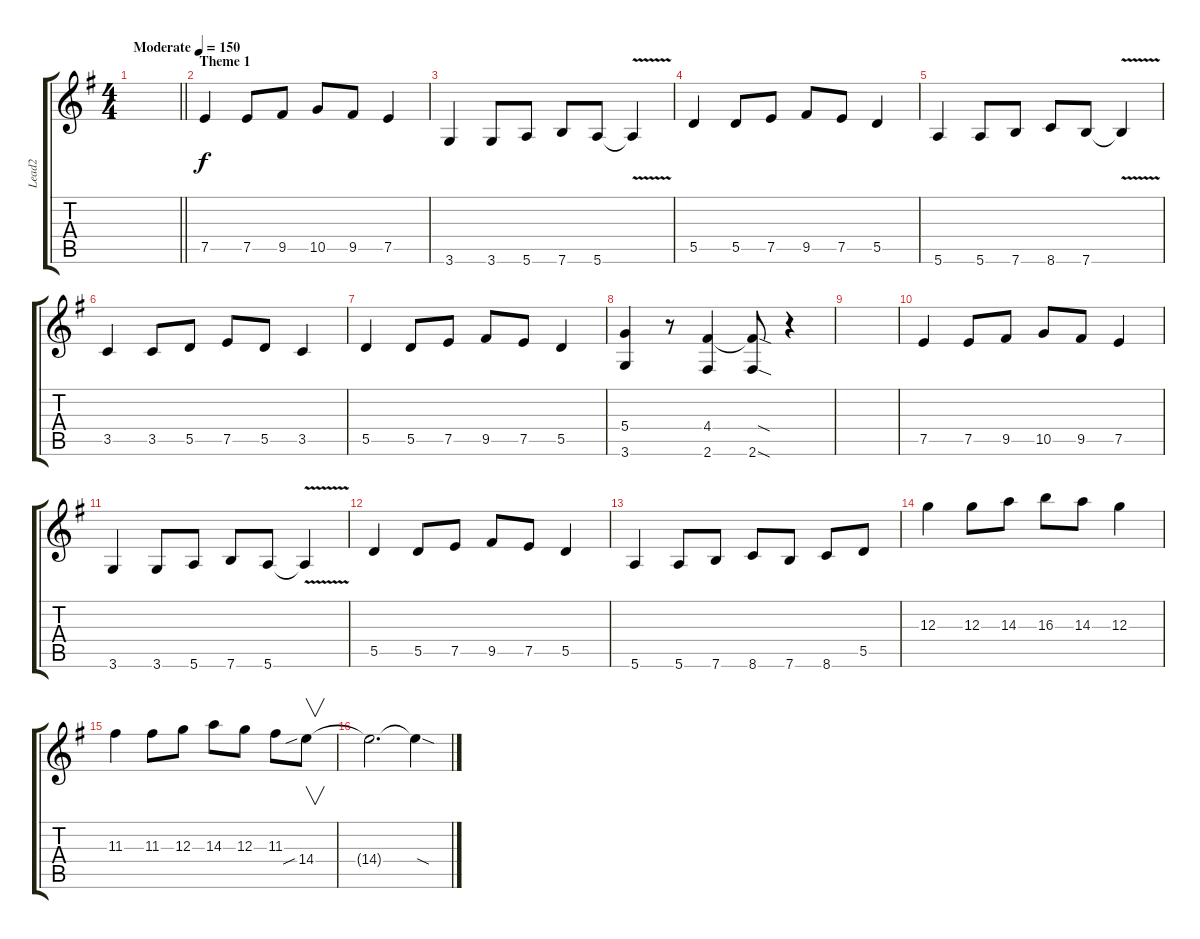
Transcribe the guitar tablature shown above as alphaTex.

\track ("Lead2" "Lead2") {instrument overdrivenguitar}
\staff {score tabs}
\tuning (E4 B3 G3 D3 A2 E2) {hide}
\ts (4 4)
\tempo (150 "Moderate")
\clef g2
\barLineRight lightlight
\ks eminor
|
\section ("" "Theme 1")
7.5.4 7.5.8 9.5.8 10.5.8 9.5.8 7.5.4 |
3.6.4 3.6.8 5.6.8 7.6.8 5.6.8 5.6{v t}.4 |
5.5.4 5.5.8 7.5.8 9.5.8 7.5.8 5.5.4 |
5.6.4 5.6.8 7.6.8 8.6.8 7.6.8 7.6{v t}.4 |
3.5.4 3.5.8 5.5.8 7.5.8 5.5.8 3.5.4 |
5.5.4 5.5.8 7.5.8 9.5.8 7.5.8 5.5.4 |
(5.4 3.6).4 r.8 (4.4 2.6).4 (4.4{sod t} 2.6{sod}).8 r.4 |
|
7.5.4 7.5.8 9.5.8 10.5.8 9.5.8 7.5.4 |
3.6.4 3.6.8 5.6.8 7.6.8 5.6.8 5.6{v t}.4 |
5.5.4 5.5.8 7.5.8 9.5.8 7.5.8 5.5.4 |
5.6.4 5.6.8 7.6.8 8.6.8 7.6.8 8.6.8 5.5.8 |
12.3.4 12.3.8 14.3.8 16.3.8 14.3.8 12.3.4 |
11.3.4 11.3.8 12.3.8 14.3.8 12.3.8 11.3.8 14.4{sib}.8{v} |
14.4{t}.2{d} 14.4{sod t}.4
